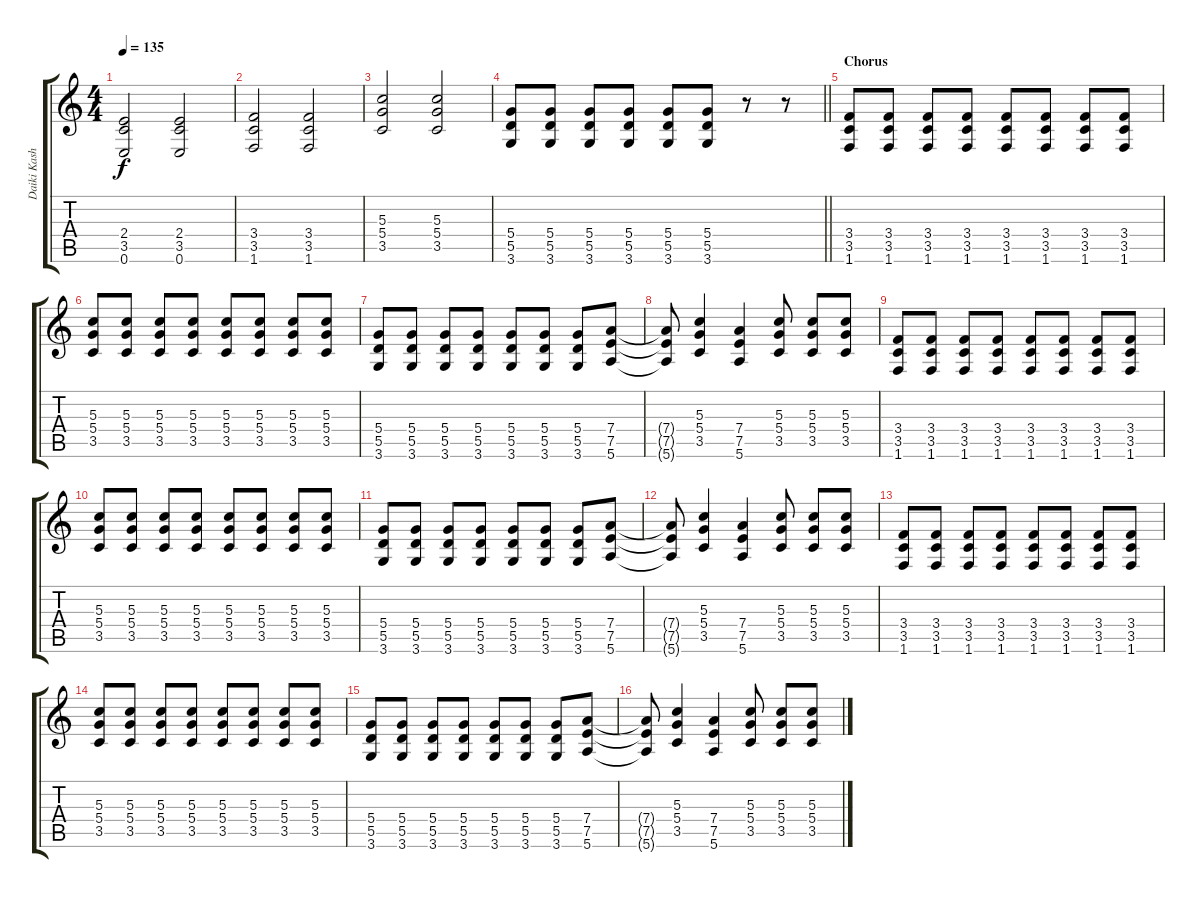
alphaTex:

\track ("Daiki Kasho (Rythm Guitar)" "Daiki Kash") {instrument overdrivenguitar}
\staff {score tabs}
\tuning (E4 B3 G3 D3 A2 E2) {hide}
\ts (4 4)
\tempo 135
\clef g2
\ks c
(2.4 3.5 0.6).2{dy f} (2.4 3.5 0.6).2 |
(3.4 3.5 1.6).2 (3.4 3.5 1.6).2 |
(5.3 5.4 3.5).2 (5.3 5.4 3.5).2 |
\barLineRight lightlight
(5.4 5.5 3.6).8 (5.4 5.5 3.6).8 (5.4 5.5 3.6).8 (5.4 5.5 3.6).8 (5.4 5.5 3.6).8 (5.4 5.5 3.6).8 r.8 r.8 |
\section ("" "Chorus")
(3.4 3.5 1.6).8{volume 16 instrument overdrivenguitar} (3.4 3.5 1.6).8 (3.4 3.5 1.6).8 (3.4 3.5 1.6).8 (3.4 3.5 1.6).8 (3.4 3.5 1.6).8 (3.4 3.5 1.6).8 (3.4 3.5 1.6).8 |
(5.3 5.4 3.5).8 (5.3 5.4 3.5).8 (5.3 5.4 3.5).8 (5.3 5.4 3.5).8 (5.3 5.4 3.5).8 (5.3 5.4 3.5).8 (5.3 5.4 3.5).8 (5.3 5.4 3.5).8 |
(5.4 5.5 3.6).8 (5.4 5.5 3.6).8 (5.4 5.5 3.6).8 (5.4 5.5 3.6).8 (5.4 5.5 3.6).8 (5.4 5.5 3.6).8 (5.4 5.5 3.6).8 (7.4 7.5 5.6).8 |
(7.4{t} 7.5{t} 5.6{t}).8 (5.3 5.4 3.5).4 (7.4 7.5 5.6).4 (5.3 5.4 3.5).8 (5.3 5.4 3.5).8 (5.3 5.4 3.5).8 |
(3.4 3.5 1.6).8{instrument overdrivenguitar} (3.4 3.5 1.6).8 (3.4 3.5 1.6).8 (3.4 3.5 1.6).8 (3.4 3.5 1.6).8 (3.4 3.5 1.6).8 (3.4 3.5 1.6).8 (3.4 3.5 1.6).8 |
(5.3 5.4 3.5).8 (5.3 5.4 3.5).8 (5.3 5.4 3.5).8 (5.3 5.4 3.5).8 (5.3 5.4 3.5).8 (5.3 5.4 3.5).8 (5.3 5.4 3.5).8 (5.3 5.4 3.5).8 |
(5.4 5.5 3.6).8 (5.4 5.5 3.6).8 (5.4 5.5 3.6).8 (5.4 5.5 3.6).8 (5.4 5.5 3.6).8 (5.4 5.5 3.6).8 (5.4 5.5 3.6).8 (7.4 7.5 5.6).8 |
(7.4{t} 7.5{t} 5.6{t}).8 (5.3 5.4 3.5).4 (7.4 7.5 5.6).4 (5.3 5.4 3.5).8 (5.3 5.4 3.5).8 (5.3 5.4 3.5).8 |
(3.4 3.5 1.6).8 (3.4 3.5 1.6).8 (3.4 3.5 1.6).8 (3.4 3.5 1.6).8 (3.4 3.5 1.6).8 (3.4 3.5 1.6).8 (3.4 3.5 1.6).8 (3.4 3.5 1.6).8 |
(5.3 5.4 3.5).8 (5.3 5.4 3.5).8 (5.3 5.4 3.5).8 (5.3 5.4 3.5).8 (5.3 5.4 3.5).8 (5.3 5.4 3.5).8 (5.3 5.4 3.5).8 (5.3 5.4 3.5).8 |
(5.4 5.5 3.6).8 (5.4 5.5 3.6).8 (5.4 5.5 3.6).8 (5.4 5.5 3.6).8 (5.4 5.5 3.6).8 (5.4 5.5 3.6).8 (5.4 5.5 3.6).8 (7.4 7.5 5.6).8 |
(7.4{t} 7.5{t} 5.6{t}).8 (5.3 5.4 3.5).4 (7.4 7.5 5.6).4 (5.3 5.4 3.5).8 (5.3 5.4 3.5).8 (5.3 5.4 3.5).8
